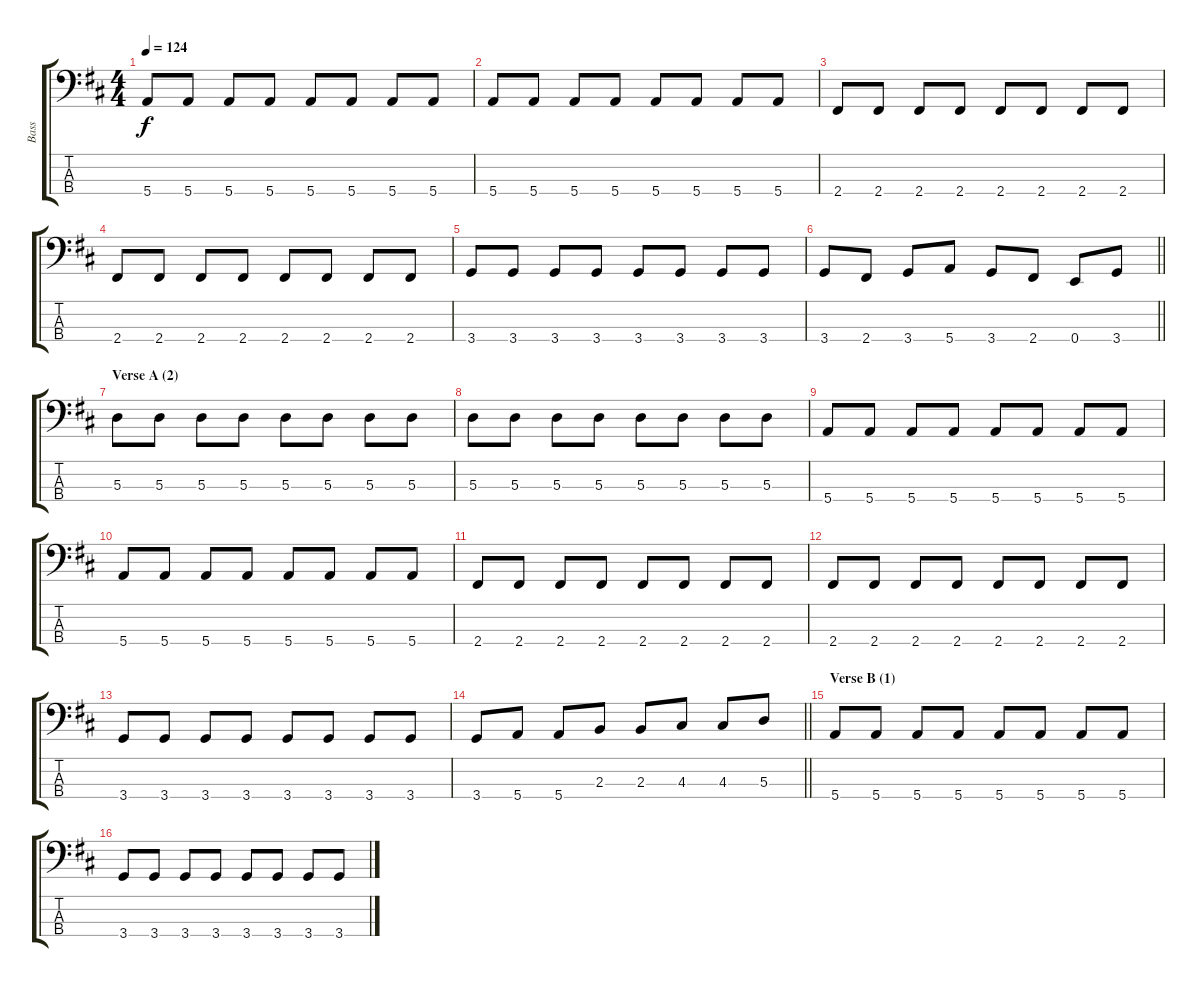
\track ("Bass" "Bass") {instrument electricbasspick}
\staff {score tabs}
\tuning (G2 D2 A1 E1) {hide}
\ts (4 4)
\tempo 124
\clef f4
\ks d
5.4.8{dy f} 5.4.8 5.4.8 5.4.8 5.4.8 5.4.8 5.4.8 5.4.8 |
5.4.8 5.4.8 5.4.8 5.4.8 5.4.8 5.4.8 5.4.8 5.4.8 |
2.4.8 2.4.8 2.4.8 2.4.8 2.4.8 2.4.8 2.4.8 2.4.8 |
2.4.8 2.4.8 2.4.8 2.4.8 2.4.8 2.4.8 2.4.8 2.4.8 |
3.4.8 3.4.8 3.4.8 3.4.8 3.4.8 3.4.8 3.4.8 3.4.8 |
\barLineRight lightlight
3.4.8 2.4.8 3.4.8 5.4.8 3.4.8 2.4.8 0.4.8 3.4.8 |
\section ("" "Verse A (2)")
5.3.8 5.3.8 5.3.8 5.3.8 5.3.8 5.3.8 5.3.8 5.3.8 |
5.3.8 5.3.8 5.3.8 5.3.8 5.3.8 5.3.8 5.3.8 5.3.8 |
5.4.8 5.4.8 5.4.8 5.4.8 5.4.8 5.4.8 5.4.8 5.4.8 |
5.4.8 5.4.8 5.4.8 5.4.8 5.4.8 5.4.8 5.4.8 5.4.8 |
2.4.8 2.4.8 2.4.8 2.4.8 2.4.8 2.4.8 2.4.8 2.4.8 |
2.4.8 2.4.8 2.4.8 2.4.8 2.4.8 2.4.8 2.4.8 2.4.8 |
3.4.8 3.4.8 3.4.8 3.4.8 3.4.8 3.4.8 3.4.8 3.4.8 |
\barLineRight lightlight
3.4.8 5.4.8 5.4.8 2.3.8 2.3.8 4.3.8 4.3.8 5.3.8 |
\section ("" "Verse B (1)")
5.4.8 5.4.8 5.4.8 5.4.8 5.4.8 5.4.8 5.4.8 5.4.8 |
3.4.8 3.4.8 3.4.8 3.4.8 3.4.8 3.4.8 3.4.8 3.4.8
